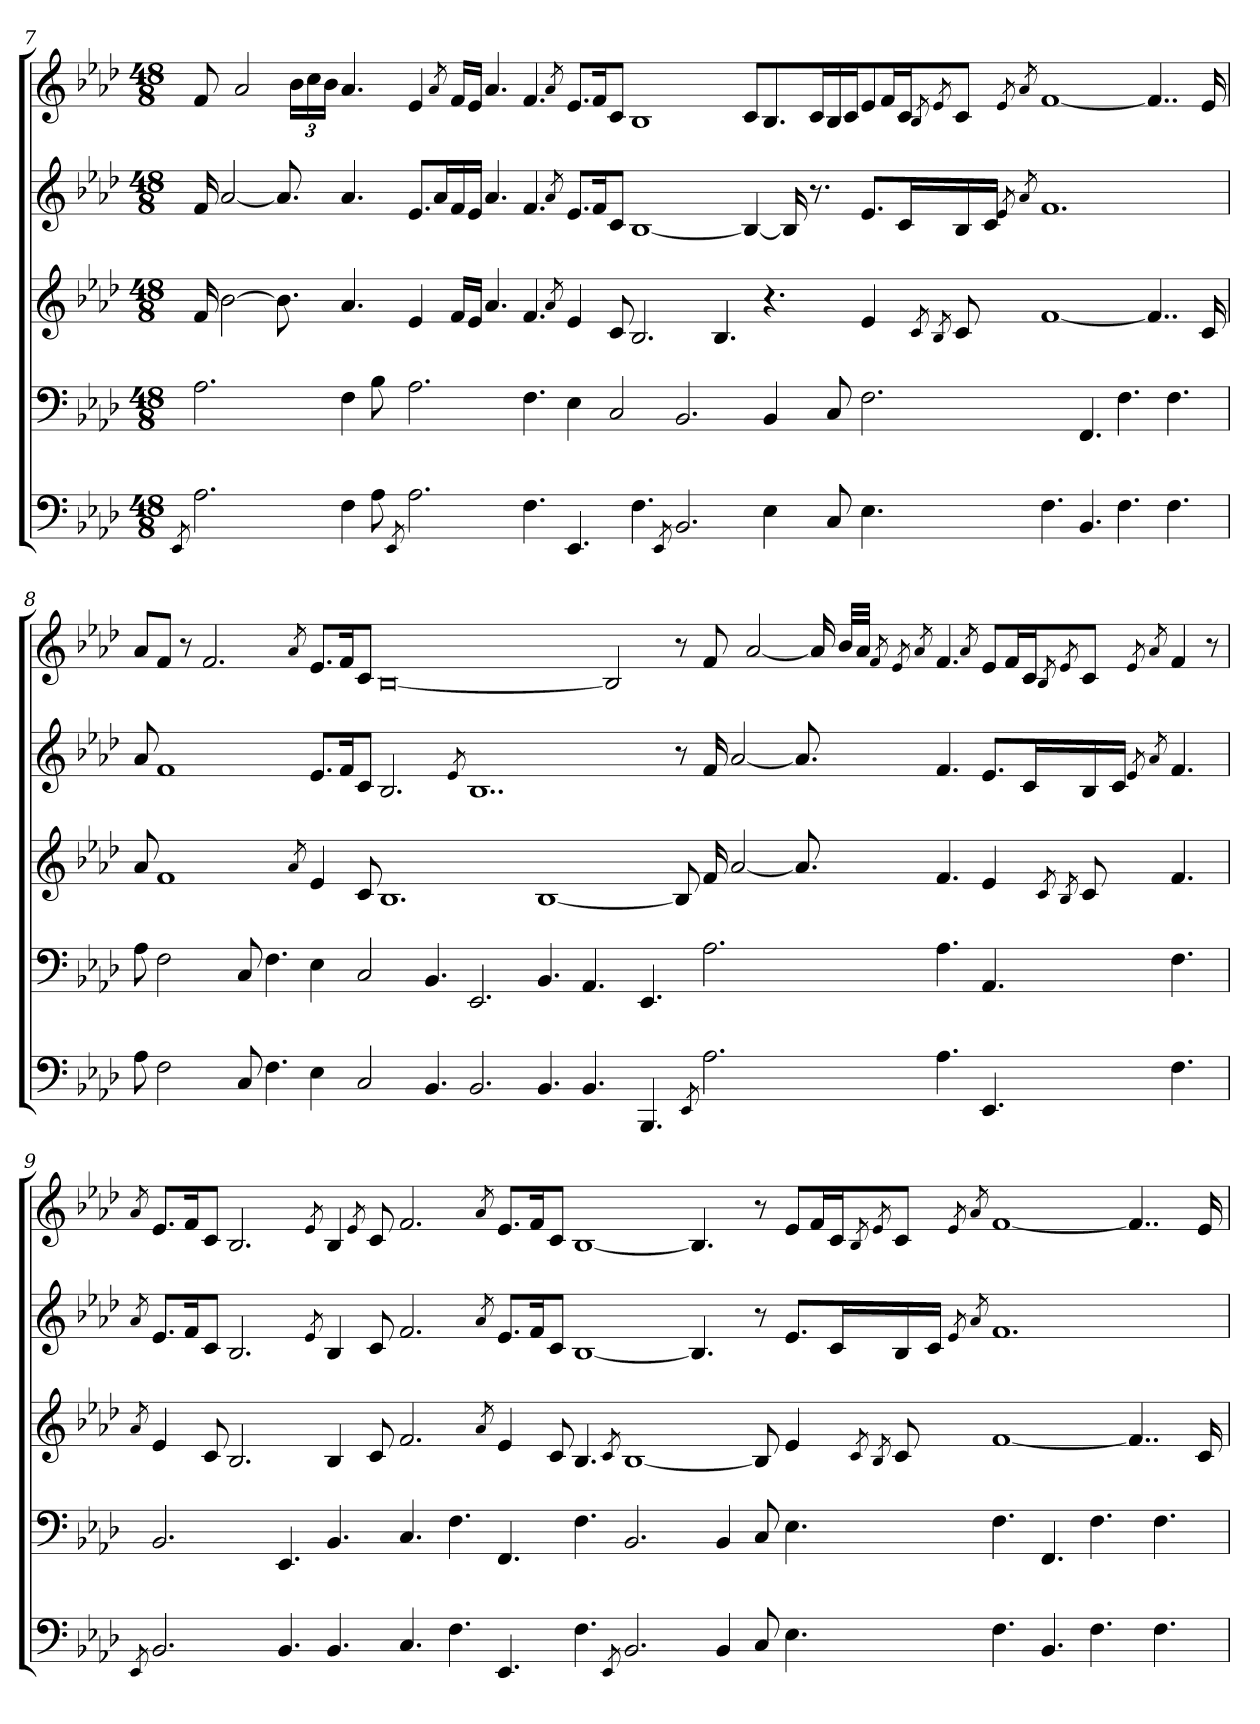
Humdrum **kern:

**kern	**kern	**kern	**kern	**kern
*part5	*part4	*part3	*part2	*part1
*staff5	*staff4	*staff3	*staff2	*staff1
*clefF4	*clefF4	*clefG2	*clefG2	*clefG2
*k[b-e-a-d-]	*k[b-e-a-d-]	*k[b-e-a-d-]	*k[b-e-a-d-]	*k[b-e-a-d-]
*M48/8	*M48/8	*M48/8	*M48/8	*M48/8
=7	=7	=7	=7	=7
8qEE-	.	.	.	.
2.A-	2.A-	16f	16f	8f
.	.	[2b-	[2a-	.
.	.	.	.	2a-
.	.	8.b-]	8.a-]	.
.	.	.	.	24b-\LL
.	.	.	.	24cc\
.	.	.	.	24b-\JJ
4F	4F	4.a-	4.a-	4.a-
8A-	8B-	.	.	.
8qEE-	.	.	.	.
2.A-	2.A-	4e-	8.e-/L	4e-
.	.	.	16a-/L	.
.	.	.	.	8qa-
.	.	16f/LL	16f/	16f/LL
.	.	16e-/JJ	16e-/JJ	16e-/JJ
.	.	4.a-	4.a-	4.a-
4.F	4.F	4.f	4.f	4.f
.	.	8qa-	8qa-	8qa-
4.EE-	4E-	4e-	8.e-/L	8.e-/L
.	.	.	16f/K	16f/K
.	2C	8c	8c/J	8c/J
4.F	.	2.B-	[1B-	1B-
8qEE-	.	.	.	.
2.BB-	2.BB-	.	.	.
.	.	4.B-	.	.
.	.	.	4B-_	8c/L
4E-	4BB-	4.r	.	8.B-/
.	.	.	16B-]	.
.	.	.	8.r	16c/L
8C	8C	.	.	16B-/
.	.	.	.	16c/J
4.E-	2.F	4e-	8.e-/L	8e-/
.	.	.	.	16f/L
.	.	.	16c/L	16c/J
.	.	8qc	.	8qB-/
.	.	8qB-	.	8qe-/
.	.	8c	16B-/	8c/J
.	.	.	16c/JJ	.
.	.	.	8qe-	8qe-
.	.	.	8qa-	8qa-
4.F	.	[1f	1.f	[1f
4.BB-	4.FF	.	.	.
4.F	4.F	.	.	.
.	.	4..f]	.	4..f]
4.F	4.F	.	.	.
.	.	16c	.	16e-
=8	=8	=8	=8	=8
8A-	8A-	8a-	8a-	8a-/L
2F	2F	1f	1f	8f/J
.	.	.	.	8r
.	.	.	.	2.f
8C	8C	.	.	.
4.F	4.F	.	.	.
.	.	8qa-	.	8qa-
4E-	4E-	4e-	8.e-/L	8.e-/L
.	.	.	16f/K	16f/K
2C	2C	8c	8c/J	8c/J
.	.	1.B-	2.B-	[0B-
4.BB-	4.BB-	.	.	.
.	.	.	8qe-	.
2.BB-	2.EE-	.	1..B-	.
4.BB-	4.BB-	[1B-	.	.
4.BB-	4.AA-	.	.	.
.	.	.	.	2B-]
4.BBB-	4.EE-	.	.	.
.	.	8B-]	8r	8r
8qEE-	.	.	.	.
2.A-	2.A-	16f	16f	8f
.	.	[2a-	[2a-	.
.	.	.	.	[2a-
.	.	8.a-]	8.a-]	.
.	.	.	.	16a-]
.	.	.	.	32b-/LLL
.	.	.	.	32a-/JJJ
.	.	.	.	8qf
.	.	.	.	8qe-
.	.	.	.	8qa-
4.A-	4.A-	4.f	4.f	4.f
.	.	.	.	8qa-
4.EE-	4.AA-	4e-	8.e-/L	8e-/L
.	.	.	.	16f/L
.	.	.	16c/L	16c/J
.	.	8qc	.	8qB-/
.	.	8qB-	.	8qe-/
.	.	8c	16B-/	8c/J
.	.	.	16c/JJ	.
.	.	.	8qe-	8qe-
.	.	.	8qa-	8qa-
4.F	4.F	4.f	4.f	4f
.	.	.	.	8r
=9	=9	=9	=9	=9
8qEE-	.	8qa-	8qa-	8qa-
2.BB-	2.BB-	4e-	8.e-/L	8.e-/L
.	.	.	16f/K	16f/K
.	.	8c	8c/J	8c/J
.	.	2.B-	2.B-	2.B-
4.BB-	4.EE-	.	.	.
.	.	.	8qe-	8qe-
4.BB-	4.BB-	4B-	4B-	4B-
.	.	.	.	8qe-
.	.	8c	8c	8c
4.C	4.C	2.f	2.f	2.f
4.F	4.F	.	.	.
.	.	8qa-	8qa-	8qa-
4.EE-	4.FF	4e-	8.e-/L	8.e-/L
.	.	.	16f/K	16f/K
.	.	8c	8c/J	8c/J
4.F	4.F	4.B-	[1B-	[1B-
8qEE-	.	8qc	.	.
2.BB-	2.BB-	[1B-	.	.
.	.	.	4.B-]	4.B-]
4BB-	4BB-	.	.	.
8C	8C	8B-]	8r	8r
4.E-	4.E-	4e-	8.e-/L	8e-/L
.	.	.	.	16f/L
.	.	.	16c/L	16c/J
.	.	8qc	.	8qB-/
.	.	8qB-	.	8qe-/
.	.	8c	16B-/	8c/J
.	.	.	16c/JJ	.
.	.	.	8qe-	8qe-
.	.	.	8qa-	8qa-
4.F	4.F	[1f	1.f	[1f
4.BB-	4.FF	.	.	.
4.F	4.F	.	.	.
.	.	4..f]	.	4..f]
4.F	4.F	.	.	.
.	.	16c	.	16e-
=	=	=	=	=
*-	*-	*-	*-	*-
